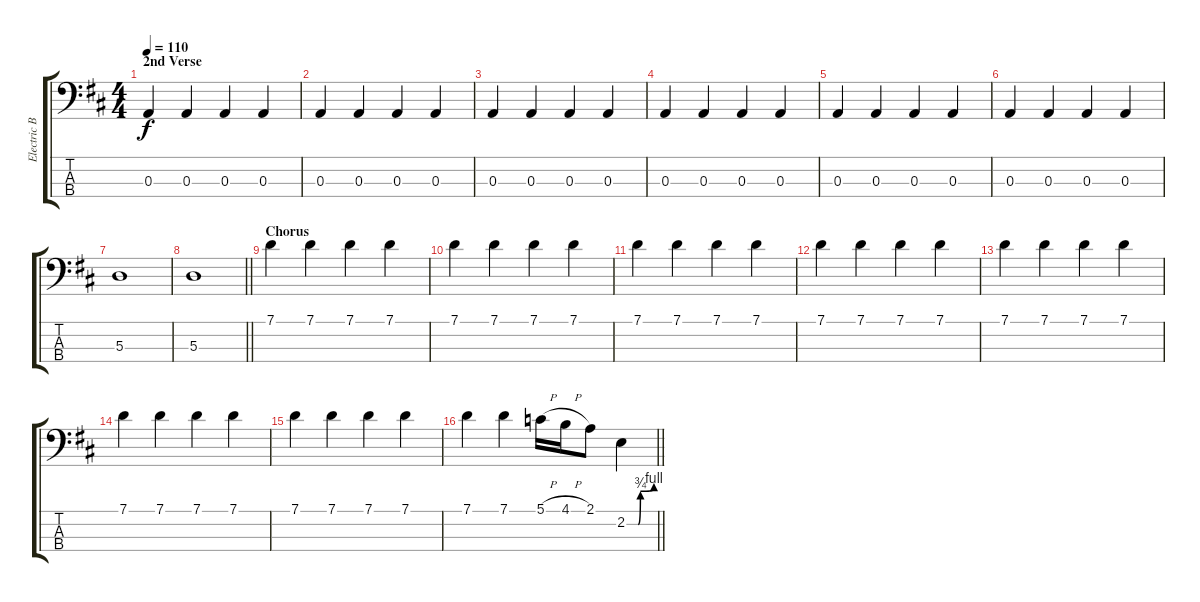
\track ("Electric Bass" "Electric B") {instrument electricbasspick}
\staff {score tabs}
\tuning (G2 D2 A1 E1) {hide}
\ts (4 4)
\section ("" "2nd Verse")
\tempo 110
\clef f4
\ks d
0.3.4{dy f} 0.3.4 0.3.4 0.3.4 |
0.3.4 0.3.4 0.3.4 0.3.4 |
0.3.4 0.3.4 0.3.4 0.3.4 |
0.3.4 0.3.4 0.3.4 0.3.4 |
0.3.4 0.3.4 0.3.4 0.3.4 |
0.3.4 0.3.4 0.3.4 0.3.4 |
5.3.1 |
\barLineRight lightlight
5.3.1 |
\section ("" "Chorus")
7.1.4 7.1.4 7.1.4 7.1.4 |
7.1.4 7.1.4 7.1.4 7.1.4 |
7.1.4 7.1.4 7.1.4 7.1.4 |
7.1.4 7.1.4 7.1.4 7.1.4 |
7.1.4 7.1.4 7.1.4 7.1.4 |
7.1.4 7.1.4 7.1.4 7.1.4 |
7.1.4 7.1.4 7.1.4 7.1.4 |
\barLineRight lightlight
7.1.4 7.1.4 5.1{h}.16 4.1{h}.16 2.1.8 2.2{be (custom 0 0 25 0 30 3 60 4)}.4
